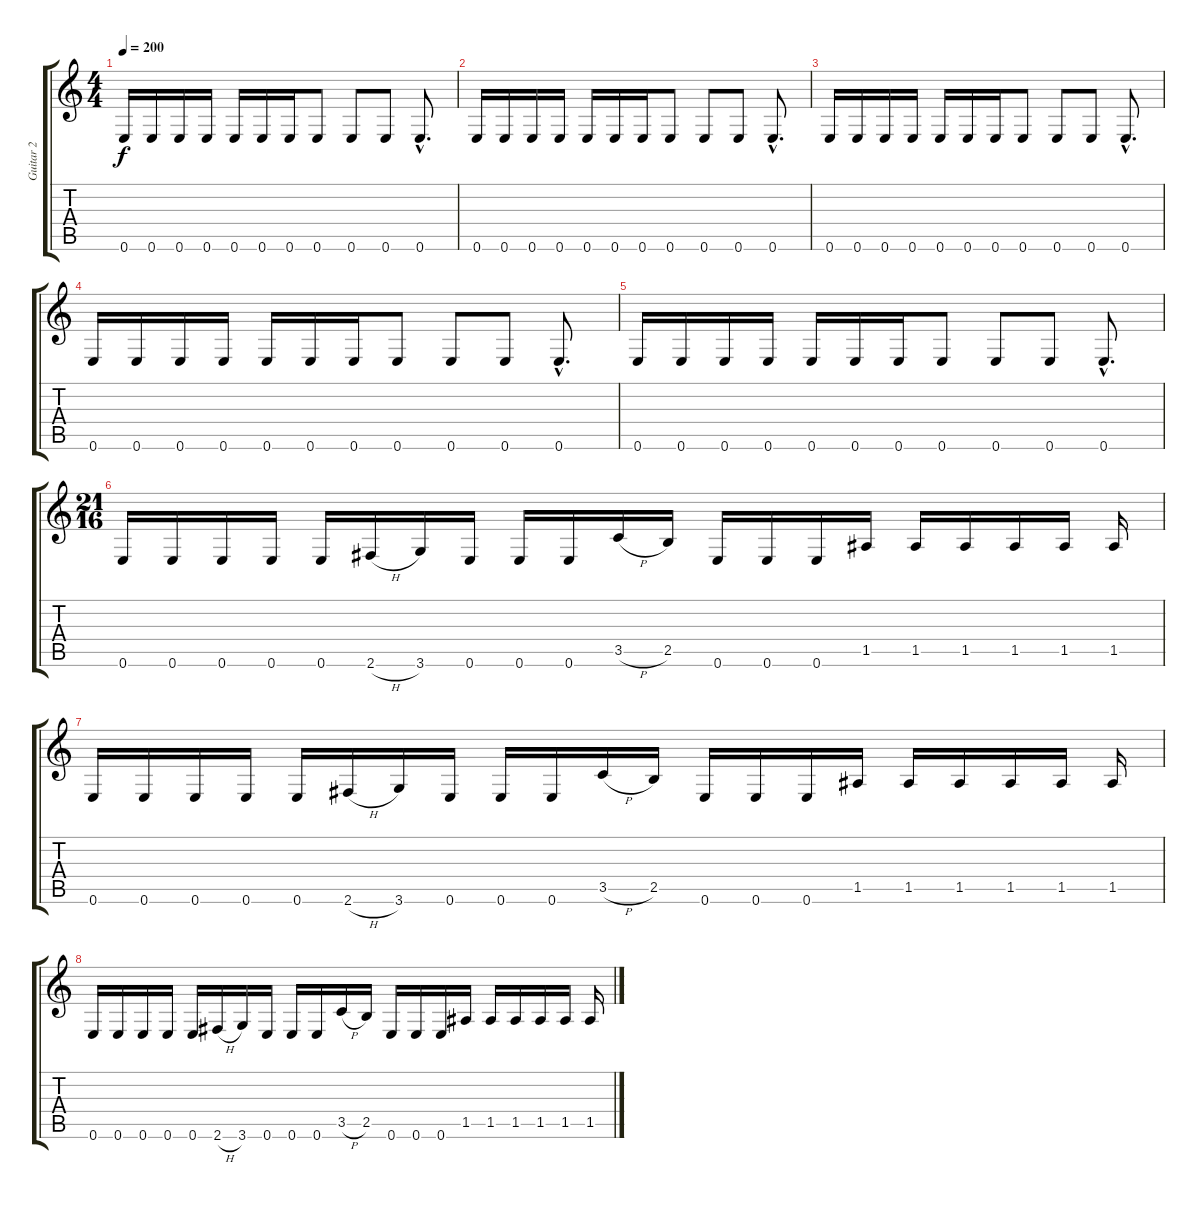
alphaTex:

\track ("Guitar 2" "Guitar 2") {instrument distortionguitar}
\staff {score tabs}
\tuning (E4 B3 G3 D3 A2 E2) {hide}
\ts (4 4)
\tempo 200
\clef g2
\ks c
0.6.16{dy f} 0.6.16 0.6.16 0.6.16 0.6.16 0.6.16 0.6.16 0.6.8 0.6.8 0.6.8 0.6{hac}.8{d} |
0.6.16 0.6.16 0.6.16 0.6.16 0.6.16 0.6.16 0.6.16 0.6.8 0.6.8 0.6.8 0.6{hac}.8{d} |
0.6.16 0.6.16 0.6.16 0.6.16 0.6.16 0.6.16 0.6.16 0.6.8 0.6.8 0.6.8 0.6{hac}.8{d} |
0.6.16 0.6.16 0.6.16 0.6.16 0.6.16 0.6.16 0.6.16 0.6.8 0.6.8 0.6.8 0.6{hac}.8{d} |
0.6.16 0.6.16 0.6.16 0.6.16 0.6.16 0.6.16 0.6.16 0.6.8 0.6.8 0.6.8 0.6{hac}.8{d} |
\ts (21 16)
0.6.16 0.6.16 0.6.16 0.6.16 0.6.16 2.6{h}.16 3.6.16 0.6.16 0.6.16 0.6.16 3.5{h}.16 2.5.16 0.6.16 0.6.16 0.6.16 1.5.16 1.5.16 1.5.16 1.5.16 1.5.16 1.5.16 |
0.6.16 0.6.16 0.6.16 0.6.16 0.6.16 2.6{h}.16 3.6.16 0.6.16 0.6.16 0.6.16 3.5{h}.16 2.5.16 0.6.16 0.6.16 0.6.16 1.5.16 1.5.16 1.5.16 1.5.16 1.5.16 1.5.16 |
0.6.16 0.6.16 0.6.16 0.6.16 0.6.16 2.6{h}.16 3.6.16 0.6.16 0.6.16 0.6.16 3.5{h}.16 2.5.16 0.6.16 0.6.16 0.6.16 1.5.16 1.5.16 1.5.16 1.5.16 1.5.16 1.5.16
